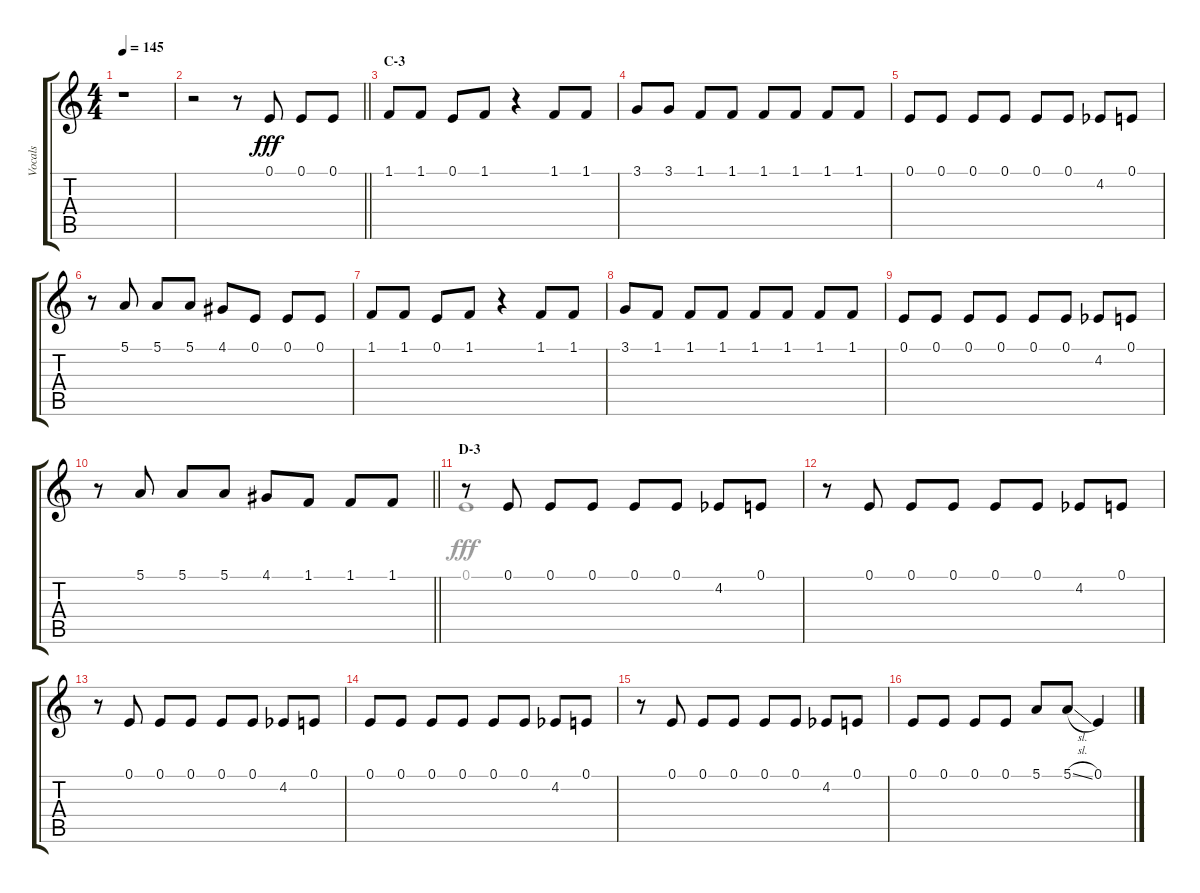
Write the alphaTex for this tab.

\track ("Vocals" "Vocals") {instrument voiceoohs}
\staff {score tabs}
\tuning (E4 B3 G3 D3 A2 E2) {hide}
\voice
\ts (4 4)
\tempo 145
\clef g2
\ks c
r.1{dy fff} |
\barLineRight lightlight
r.2 r.8 0.1.8 0.1.8 0.1.8 |
\section ("" "C-3")
1.1.8 1.1.8 0.1.8 1.1.8 r.4 1.1.8 1.1.8 |
3.1.8 3.1.8 1.1.8 1.1.8 1.1.8 1.1.8 1.1.8 1.1.8 |
0.1.8 0.1.8 0.1.8 0.1.8 0.1.8 0.1.8 4.2{acc b}.8 0.1.8 |
r.8 5.1.8 5.1.8 5.1.8 4.1.8 0.1.8 0.1.8 0.1.8 |
1.1.8 1.1.8 0.1.8 1.1.8 r.4 1.1.8 1.1.8 |
3.1.8 1.1.8 1.1.8 1.1.8 1.1.8 1.1.8 1.1.8 1.1.8 |
0.1.8 0.1.8 0.1.8 0.1.8 0.1.8 0.1.8 4.2{acc b}.8 0.1.8 |
\barLineRight lightlight
r.8 5.1.8 5.1.8 5.1.8 4.1.8 1.1.8 1.1.8 1.1.8 |
\section ("" "D-3")
r.8 0.1.8 0.1.8 0.1.8 0.1.8 0.1.8 4.2{acc b}.8 0.1.8 |
r.8 0.1.8 0.1.8 0.1.8 0.1.8 0.1.8 4.2{acc b}.8 0.1.8 |
r.8 0.1.8 0.1.8 0.1.8 0.1.8 0.1.8 4.2{acc b}.8 0.1.8 |
0.1.8 0.1.8 0.1.8 0.1.8 0.1.8 0.1.8 4.2{acc b}.8 0.1.8 |
r.8 0.1.8 0.1.8 0.1.8 0.1.8 0.1.8 4.2{acc b}.8 0.1.8 |
0.1.8 0.1.8 0.1.8 0.1.8 5.1.8 5.1{sl}.8 0.1.4
\voice
\clef g2
\ottava regular
\simile none
\ks c
|
\barLineRight lightlight
|
|
|
|
|
|
|
|
\barLineRight lightlight
|
0.1.1 |
|
|
|
|
